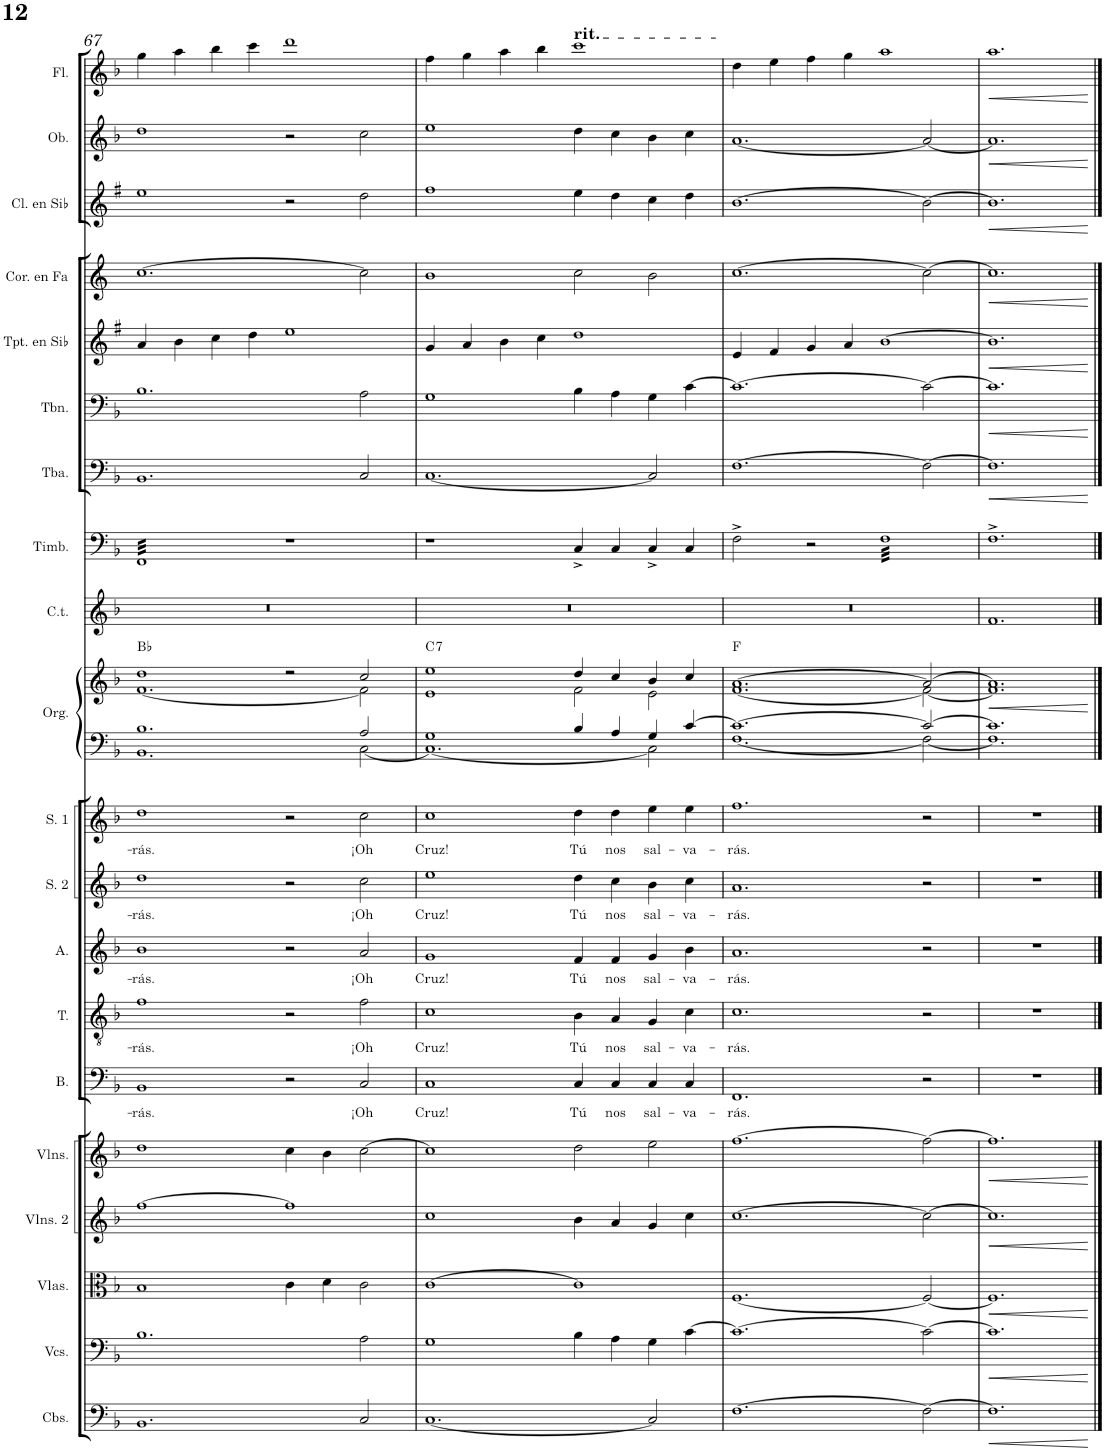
**kern	**dynam	**kern	**dynam	**kern	**dynam	**kern	**dynam	**kern	**dynam	**kern	**text	**kern	**text	**kern	**text	**kern	**text	**kern	**text	**kern	**kern	**dynam	**harte	**kern	**kern	**kern	**dynam	**kern	**dynam	**kern	**dynam	**kern	**dynam	**kern	**dynam	**kern	**dynam	**kern	**dynam
*part20	*part20	*part19	*part19	*part18	*part18	*part17	*part17	*part16	*part16	*part15	*part15	*part14	*part14	*part13	*part13	*part12	*part12	*part11	*part11	*part10	*part10	*part10	*part10	*part9	*part8	*part7	*part7	*part6	*part6	*part5	*part5	*part4	*part4	*part3	*part3	*part2	*part2	*part1	*part1
*staff21	*staff21	*staff20	*staff20	*staff19	*staff19	*staff18	*staff18	*staff17	*staff17	*staff16	*staff16	*staff15	*staff15	*staff14	*staff14	*staff13	*staff13	*staff12	*staff12	*staff11	*staff10	*staff10/11	*	*staff9	*staff8	*staff7	*staff7	*staff6	*staff6	*staff5	*staff5	*staff4	*staff4	*staff3	*staff3	*staff2	*staff2	*staff1	*staff1
*I"Contrabajos	*	*I"Violonchelos	*	*I"Violas	*	*I"Violines 2	*	*I"Violines	*	*I"Bajo	*	*I"Tenor	*	*I"Alto	*	*I"Soprano 2	*	*I"Soprano 1	*	*I"Órgano	*	*	*	*I"Campanas tubulares	*I"Timbales	*I"Tuba	*	*I"Trombón	*	*I"Trompeta en Sib	*	*I"Corno en Fa	*	*I"Clarinete en Sib	*	*I"Oboe	*	*I"Flauta	*
*I'Cbs.	*	*I'Vcs.	*	*I'Vlas.	*	*I'Vlns. 2	*	*I'Vlns.	*	*I'B.	*	*I'T.	*	*I'A.	*	*I'S. 2	*	*I'S. 1	*	*	*	*	*	*I'C.t.	*I'Timb.	*I'Tba.	*	*I'Tbn.	*	*I'Tpt. en Sib	*	*I'Cor. en Fa	*	*I'Cl. en Sib	*	*I'Ob.	*	*I'Fl.	*
!!LO:PB:g=z
*clefF4	*	*clefF4	*	*clefC3	*	*clefG2	*	*clefG2	*	*clefF4	*	*clefGv2	*	*clefG2	*	*clefG2	*	*clefG2	*	*clefF4	*clefG2	*	*	*clefG2	*clefF4	*clefF4	*	*clefF4	*	*clefG2	*	*clefG2	*	*clefG2	*	*clefG2	*	*clefG2	*
*Trd7c12	*	*	*	*	*	*	*	*	*	*	*	*	*	*	*	*	*	*	*	*	*	*	*	*	*	*	*	*	*	*Trd1c2	*	*Trd4c7	*	*Trd1c2	*	*	*	*	*
*k[b-]	*	*k[b-]	*	*k[b-]	*	*k[b-]	*	*k[b-]	*	*k[b-]	*	*k[b-]	*	*k[b-]	*	*k[b-]	*	*k[b-]	*	*k[b-]	*k[b-]	*	*	*k[b-]	*k[b-]	*k[b-]	*	*k[b-]	*	*k[f#]	*	*k[]	*	*k[f#]	*	*k[b-]	*	*k[b-]	*
*M4/2	*	*M4/2	*	*M4/2	*	*M4/2	*	*M4/2	*	*M4/2	*	*M4/2	*	*M4/2	*	*M4/2	*	*M4/2	*	*M4/2	*M4/2	*	*	*M4/2	*M4/2	*M4/2	*	*M4/2	*	*M4/2	*	*M4/2	*	*M4/2	*	*M4/2	*	*M4/2	*
=67	=67	=67	=67	=67	=67	=67	=67	=67	=67	=67	=67	=67	=67	=67	=67	=67	=67	=67	=67	=67	=67	=67	=67	=67	=67	=67	=67	=67	=67	=67	=67	=67	=67	=67	=67	=67	=67	=67	=67
!	!	!	!	!	!	!	!	!	!	!	!LO:LY:b	!	!LO:LY:b	!	!LO:LY:b	!	!LO:LY:b	!	!LO:LY:b	!	!	!	!	!	!	!	!	!	!	!	!	!	!	!	!	!	!	!	!
*	*	*	*	*	*	*	*	*	*	*	*	*	*	*	*	*	*	*	*	*^	*^	*	*	*	*	*	*	*	*	*	*	*	*	*	*	*	*	*	*
*	*	*	*	*	*	*	*	*	*	*	*	*	*	*	*	*	*	*	*	*	*	*	*	*	*	*	*tremolo	*	*	*	*	*	*	*	*	*	*	*	*	*	*
1.BB-	.	1.B-	.	1B-	.	[1ff	.	1dd	.	1BB-	-rás.	1f	-rás.	1b-	-rás.	1dd	-rás.	1dd	-rás.	1.B-	1.BB-	1dd	[1.f	.	Bb:maj	0r	32FFLLL	1.BB-	.	1.B-	.	4a/	.	[1.cc	.	1ee	.	1dd	.	4gg\	.
.	.	.	.	.	.	.	.	.	.	.	.	.	.	.	.	.	.	.	.	.	.	.	.	.	.	.	32FF	.	.	.	.	.	.	.	.	.	.	.	.	.	.
.	.	.	.	.	.	.	.	.	.	.	.	.	.	.	.	.	.	.	.	.	.	.	.	.	.	.	32FF	.	.	.	.	.	.	.	.	.	.	.	.	.	.
.	.	.	.	.	.	.	.	.	.	.	.	.	.	.	.	.	.	.	.	.	.	.	.	.	.	.	32FF	.	.	.	.	.	.	.	.	.	.	.	.	.	.
.	.	.	.	.	.	.	.	.	.	.	.	.	.	.	.	.	.	.	.	.	.	.	.	.	.	.	32FF	.	.	.	.	.	.	.	.	.	.	.	.	.	.
.	.	.	.	.	.	.	.	.	.	.	.	.	.	.	.	.	.	.	.	.	.	.	.	.	.	.	32FF	.	.	.	.	.	.	.	.	.	.	.	.	.	.
.	.	.	.	.	.	.	.	.	.	.	.	.	.	.	.	.	.	.	.	.	.	.	.	.	.	.	32FF	.	.	.	.	.	.	.	.	.	.	.	.	.	.
.	.	.	.	.	.	.	.	.	.	.	.	.	.	.	.	.	.	.	.	.	.	.	.	.	.	.	32FF	.	.	.	.	.	.	.	.	.	.	.	.	.	.
.	.	.	.	.	.	.	.	.	.	.	.	.	.	.	.	.	.	.	.	.	.	.	.	.	.	.	32FF	.	.	.	.	4b\	.	.	.	.	.	.	.	4aa\	.
.	.	.	.	.	.	.	.	.	.	.	.	.	.	.	.	.	.	.	.	.	.	.	.	.	.	.	32FF	.	.	.	.	.	.	.	.	.	.	.	.	.	.
.	.	.	.	.	.	.	.	.	.	.	.	.	.	.	.	.	.	.	.	.	.	.	.	.	.	.	32FF	.	.	.	.	.	.	.	.	.	.	.	.	.	.
.	.	.	.	.	.	.	.	.	.	.	.	.	.	.	.	.	.	.	.	.	.	.	.	.	.	.	32FF	.	.	.	.	.	.	.	.	.	.	.	.	.	.
.	.	.	.	.	.	.	.	.	.	.	.	.	.	.	.	.	.	.	.	.	.	.	.	.	.	.	32FF	.	.	.	.	.	.	.	.	.	.	.	.	.	.
.	.	.	.	.	.	.	.	.	.	.	.	.	.	.	.	.	.	.	.	.	.	.	.	.	.	.	32FF	.	.	.	.	.	.	.	.	.	.	.	.	.	.
.	.	.	.	.	.	.	.	.	.	.	.	.	.	.	.	.	.	.	.	.	.	.	.	.	.	.	32FF	.	.	.	.	.	.	.	.	.	.	.	.	.	.
.	.	.	.	.	.	.	.	.	.	.	.	.	.	.	.	.	.	.	.	.	.	.	.	.	.	.	32FF	.	.	.	.	.	.	.	.	.	.	.	.	.	.
.	.	.	.	.	.	.	.	.	.	.	.	.	.	.	.	.	.	.	.	.	.	.	.	.	.	.	32FF	.	.	.	.	4cc\	.	.	.	.	.	.	.	4bb-\	.
.	.	.	.	.	.	.	.	.	.	.	.	.	.	.	.	.	.	.	.	.	.	.	.	.	.	.	32FF	.	.	.	.	.	.	.	.	.	.	.	.	.	.
.	.	.	.	.	.	.	.	.	.	.	.	.	.	.	.	.	.	.	.	.	.	.	.	.	.	.	32FF	.	.	.	.	.	.	.	.	.	.	.	.	.	.
.	.	.	.	.	.	.	.	.	.	.	.	.	.	.	.	.	.	.	.	.	.	.	.	.	.	.	32FF	.	.	.	.	.	.	.	.	.	.	.	.	.	.
.	.	.	.	.	.	.	.	.	.	.	.	.	.	.	.	.	.	.	.	.	.	.	.	.	.	.	32FF	.	.	.	.	.	.	.	.	.	.	.	.	.	.
.	.	.	.	.	.	.	.	.	.	.	.	.	.	.	.	.	.	.	.	.	.	.	.	.	.	.	32FF	.	.	.	.	.	.	.	.	.	.	.	.	.	.
.	.	.	.	.	.	.	.	.	.	.	.	.	.	.	.	.	.	.	.	.	.	.	.	.	.	.	32FF	.	.	.	.	.	.	.	.	.	.	.	.	.	.
.	.	.	.	.	.	.	.	.	.	.	.	.	.	.	.	.	.	.	.	.	.	.	.	.	.	.	32FF	.	.	.	.	.	.	.	.	.	.	.	.	.	.
.	.	.	.	.	.	.	.	.	.	.	.	.	.	.	.	.	.	.	.	.	.	.	.	.	.	.	32FF	.	.	.	.	4dd\	.	.	.	.	.	.	.	4ccc\	.
.	.	.	.	.	.	.	.	.	.	.	.	.	.	.	.	.	.	.	.	.	.	.	.	.	.	.	32FF	.	.	.	.	.	.	.	.	.	.	.	.	.	.
.	.	.	.	.	.	.	.	.	.	.	.	.	.	.	.	.	.	.	.	.	.	.	.	.	.	.	32FF	.	.	.	.	.	.	.	.	.	.	.	.	.	.
.	.	.	.	.	.	.	.	.	.	.	.	.	.	.	.	.	.	.	.	.	.	.	.	.	.	.	32FF	.	.	.	.	.	.	.	.	.	.	.	.	.	.
.	.	.	.	.	.	.	.	.	.	.	.	.	.	.	.	.	.	.	.	.	.	.	.	.	.	.	32FF	.	.	.	.	.	.	.	.	.	.	.	.	.	.
.	.	.	.	.	.	.	.	.	.	.	.	.	.	.	.	.	.	.	.	.	.	.	.	.	.	.	32FF	.	.	.	.	.	.	.	.	.	.	.	.	.	.
.	.	.	.	.	.	.	.	.	.	.	.	.	.	.	.	.	.	.	.	.	.	.	.	.	.	.	32FF	.	.	.	.	.	.	.	.	.	.	.	.	.	.
.	.	.	.	.	.	.	.	.	.	.	.	.	.	.	.	.	.	.	.	.	.	.	.	.	.	.	32FFJJJ	.	.	.	.	.	.	.	.	.	.	.	.	.	.
*	*	*	*	*	*	*	*	*	*	*	*	*	*	*	*	*	*	*	*	*	*	*	*	*	*	*	*Xtremolo	*	*	*	*	*	*	*	*	*	*	*	*	*	*
.	.	.	.	4c\	.	1ff]	.	4cc\	.	2r	.	2r	.	2r	.	2r	.	2r	.	.	.	2r	.	.	.	.	1r	.	.	.	.	1ee	.	.	.	2r	.	2r	.	1ddd	.
.	.	.	.	4d\	.	.	.	4b-\	.	.	.	.	.	.	.	.	.	.	.	.	.	.	.	.	.	.	.	.	.	.	.	.	.	.	.	.	.	.	.	.	.
!	!	!	!	!	!	!	!	!	!	!	!LO:LY:b	!	!LO:LY:b	!	!LO:LY:b	!	!LO:LY:b	!	!LO:LY:b	!	!	!	!	!	!	!	!	!	!	!	!	!	!	!	!	!	!	!	!	!	!
2C/	.	2A\	.	2c\	.	.	.	[2cc\	.	2C/	¡Oh	2f\	¡Oh	2a/	¡Oh	2cc\	¡Oh	2cc\	¡Oh	2A/	[2C\	2cc/	2f\]	.	.	.	.	2C/	.	2A\	.	.	.	2cc\]	.	2dd\	.	2cc\	.	.	.
=68	=68	=68	=68	=68	=68	=68	=68	=68	=68	=68	=68	=68	=68	=68	=68	=68	=68	=68	=68	=68	=68	=68	=68	=68	=68	=68	=68	=68	=68	=68	=68	=68	=68	=68	=68	=68	=68	=68	=68	=68	=68
!	!	!	!	!	!	!	!	!	!	!	!LO:LY:b	!	!LO:LY:b	!	!LO:LY:b	!	!LO:LY:b	!	!LO:LY:b	!	!	!	!	!	!LO:H:kt=7	!	!	!	!	!	!	!	!	!	!	!	!	!	!	!	!
[1.C	.	1G	.	[1c	.	1cc	.	1cc]	.	1C	Cruz!	1c	Cruz!	1g	Cruz!	1ee	Cruz!	1cc	Cruz!	1G	1.C_	1ee	1e	.	C:7	0r	1r	[1.C	.	1G	.	4g/	.	1b	.	1ff#	.	1ee	.	4ff\	.
.	.	.	.	.	.	.	.	.	.	.	.	.	.	.	.	.	.	.	.	.	.	.	.	.	.	.	.	.	.	.	.	4a/	.	.	.	.	.	.	.	4gg\	.
.	.	.	.	.	.	.	.	.	.	.	.	.	.	.	.	.	.	.	.	.	.	.	.	.	.	.	.	.	.	.	.	4b\	.	.	.	.	.	.	.	4aa\	.
.	.	.	.	.	.	.	.	.	.	.	.	.	.	.	.	.	.	.	.	.	.	.	.	.	.	.	.	.	.	.	.	4cc\	.	.	.	.	.	.	.	4bb-\	.
!	!	!	!	!	!	!	!	!	!	!	!	!	!	!	!	!	!	!	!	!	!	!	!	!	!	!	!	!	!	!	!	!	!	!	!	!	!	!	!	!LO:TX:a:t=rit.	!
!	!	!	!	!	!	!	!	!	!	!	!LO:LY:b	!	!LO:LY:b	!	!LO:LY:b	!	!LO:LY:b	!	!LO:LY:b	!	!	!	!	!	!	!	!	!	!	!	!	!	!	!	!	!	!	!	!	!	!
.	.	4B-\	.	1c]	.	4b-\	.	2dd\	.	4C/	Tú	4B-\	Tú	4f/	Tú	4dd\	Tú	4dd\	Tú	4B-/	.	4dd/	2f\	.	.	.	4C^/	.	.	4B-\	.	1dd	.	2cc\	.	4ee\	.	4dd\	.	1ccc	.
!	!	!	!	!	!	!	!	!	!	!	!LO:LY:b	!	!LO:LY:b	!	!LO:LY:b	!	!LO:LY:b	!	!LO:LY:b	!	!	!	!	!	!	!	!	!	!	!	!	!	!	!	!	!	!	!	!	!	!
.	.	4A\	.	.	.	4a/	.	.	.	4C/	nos	4A/	nos	4f/	nos	4cc\	nos	4dd\	nos	4A/	.	4cc/	.	.	.	.	4C/	.	.	4A\	.	.	.	.	.	4dd\	.	4cc\	.	.	.
!	!	!	!	!	!	!	!	!	!	!	!LO:LY:b	!	!LO:LY:b	!	!LO:LY:b	!	!LO:LY:b	!	!LO:LY:b	!	!	!	!	!	!	!	!	!	!	!	!	!	!	!	!	!	!	!	!	!	!
2C/]	.	4G\	.	.	.	4g/	.	2ee\	.	4C/	sal-	4G/	sal-	4g/	sal-	4b-\	sal-	4ee\	sal-	4G/	2C\]	4b-/	2e\	.	.	.	4C^/	2C/]	.	4G\	.	.	.	2b\	.	4cc\	.	4b-\	.	.	.
!	!	!	!	!	!	!	!	!	!	!	!LO:LY:b	!	!LO:LY:b	!	!LO:LY:b	!	!LO:LY:b	!	!LO:LY:b	!	!	!	!	!	!	!	!	!	!	!	!	!	!	!	!	!	!	!	!	!	!
.	.	[4c\	.	.	.	4cc\	.	.	.	4C/	-va-	4c\	-va-	4b-\	-va-	4cc\	-va-	4ee\	-va-	[4c/	.	4cc/	.	.	.	.	4C/	.	.	[4c\	.	.	.	.	.	4dd\	.	4cc\	.	.	.
=69	=69	=69	=69	=69	=69	=69	=69	=69	=69	=69	=69	=69	=69	=69	=69	=69	=69	=69	=69	=69	=69	=69	=69	=69	=69	=69	=69	=69	=69	=69	=69	=69	=69	=69	=69	=69	=69	=69	=69	=69	=69
!	!	!	!	!	!	!	!	!	!	!	!LO:LY:b	!	!LO:LY:b	!	!LO:LY:b	!	!LO:LY:b	!	!LO:LY:b	!	!	!	!	!	!	!	!	!	!	!	!	!	!	!	!	!	!	!	!	!	!
[1.F	.	1.c_	.	[1.F	.	[1.cc	.	[1.ff	.	1.FF	-rás.	1.c	-rás.	1.a	-rás.	1.a	-rás.	1.ff	-rás.	1.c_	[1.F	[1.a	[1.f	.	F:maj	0r	2F^\	[1.F	.	1.c_	.	4e/	.	[1.cc	.	[1.b	.	[1.a	.	4dd\	.
.	.	.	.	.	.	.	.	.	.	.	.	.	.	.	.	.	.	.	.	.	.	.	.	.	.	.	.	.	.	.	.	4f#/	.	.	.	.	.	.	.	4ee\	.
.	.	.	.	.	.	.	.	.	.	.	.	.	.	.	.	.	.	.	.	.	.	.	.	.	.	.	2r	.	.	.	.	4g/	.	.	.	.	.	.	.	4ff\	.
.	.	.	.	.	.	.	.	.	.	.	.	.	.	.	.	.	.	.	.	.	.	.	.	.	.	.	.	.	.	.	.	4a/	.	.	.	.	.	.	.	4gg\	.
*	*	*	*	*	*	*	*	*	*	*	*	*	*	*	*	*	*	*	*	*	*	*	*	*	*	*	*tremolo	*	*	*	*	*	*	*	*	*	*	*	*	*	*
.	.	.	.	.	.	.	.	.	.	.	.	.	.	.	.	.	.	.	.	.	.	.	.	.	.	.	32FLLL	.	.	.	.	[1b	.	.	.	.	.	.	.	1aa	.
.	.	.	.	.	.	.	.	.	.	.	.	.	.	.	.	.	.	.	.	.	.	.	.	.	.	.	32F	.	.	.	.	.	.	.	.	.	.	.	.	.	.
.	.	.	.	.	.	.	.	.	.	.	.	.	.	.	.	.	.	.	.	.	.	.	.	.	.	.	32F	.	.	.	.	.	.	.	.	.	.	.	.	.	.
.	.	.	.	.	.	.	.	.	.	.	.	.	.	.	.	.	.	.	.	.	.	.	.	.	.	.	32F	.	.	.	.	.	.	.	.	.	.	.	.	.	.
.	.	.	.	.	.	.	.	.	.	.	.	.	.	.	.	.	.	.	.	.	.	.	.	.	.	.	32F	.	.	.	.	.	.	.	.	.	.	.	.	.	.
.	.	.	.	.	.	.	.	.	.	.	.	.	.	.	.	.	.	.	.	.	.	.	.	.	.	.	32F	.	.	.	.	.	.	.	.	.	.	.	.	.	.
.	.	.	.	.	.	.	.	.	.	.	.	.	.	.	.	.	.	.	.	.	.	.	.	.	.	.	32F	.	.	.	.	.	.	.	.	.	.	.	.	.	.
.	.	.	.	.	.	.	.	.	.	.	.	.	.	.	.	.	.	.	.	.	.	.	.	.	.	.	32F	.	.	.	.	.	.	.	.	.	.	.	.	.	.
.	.	.	.	.	.	.	.	.	.	.	.	.	.	.	.	.	.	.	.	.	.	.	.	.	.	.	32F	.	.	.	.	.	.	.	.	.	.	.	.	.	.
.	.	.	.	.	.	.	.	.	.	.	.	.	.	.	.	.	.	.	.	.	.	.	.	.	.	.	32F	.	.	.	.	.	.	.	.	.	.	.	.	.	.
.	.	.	.	.	.	.	.	.	.	.	.	.	.	.	.	.	.	.	.	.	.	.	.	.	.	.	32F	.	.	.	.	.	.	.	.	.	.	.	.	.	.
.	.	.	.	.	.	.	.	.	.	.	.	.	.	.	.	.	.	.	.	.	.	.	.	.	.	.	32F	.	.	.	.	.	.	.	.	.	.	.	.	.	.
.	.	.	.	.	.	.	.	.	.	.	.	.	.	.	.	.	.	.	.	.	.	.	.	.	.	.	32F	.	.	.	.	.	.	.	.	.	.	.	.	.	.
.	.	.	.	.	.	.	.	.	.	.	.	.	.	.	.	.	.	.	.	.	.	.	.	.	.	.	32F	.	.	.	.	.	.	.	.	.	.	.	.	.	.
.	.	.	.	.	.	.	.	.	.	.	.	.	.	.	.	.	.	.	.	.	.	.	.	.	.	.	32F	.	.	.	.	.	.	.	.	.	.	.	.	.	.
.	.	.	.	.	.	.	.	.	.	.	.	.	.	.	.	.	.	.	.	.	.	.	.	.	.	.	32F	.	.	.	.	.	.	.	.	.	.	.	.	.	.
2F\_	.	2c\_	.	2F/_	.	2cc\_	.	2ff\_	.	2r	.	2r	.	2r	.	2r	.	2r	.	2c/_	2F\_	2a/_	2f\_	.	.	.	32F	2F\_	.	2c\_	.	.	.	2cc\_	.	2b\_	.	2a/_	.	.	.
.	.	.	.	.	.	.	.	.	.	.	.	.	.	.	.	.	.	.	.	.	.	.	.	.	.	.	32F	.	.	.	.	.	.	.	.	.	.	.	.	.	.
.	.	.	.	.	.	.	.	.	.	.	.	.	.	.	.	.	.	.	.	.	.	.	.	.	.	.	32F	.	.	.	.	.	.	.	.	.	.	.	.	.	.
.	.	.	.	.	.	.	.	.	.	.	.	.	.	.	.	.	.	.	.	.	.	.	.	.	.	.	32F	.	.	.	.	.	.	.	.	.	.	.	.	.	.
.	.	.	.	.	.	.	.	.	.	.	.	.	.	.	.	.	.	.	.	.	.	.	.	.	.	.	32F	.	.	.	.	.	.	.	.	.	.	.	.	.	.
.	.	.	.	.	.	.	.	.	.	.	.	.	.	.	.	.	.	.	.	.	.	.	.	.	.	.	32F	.	.	.	.	.	.	.	.	.	.	.	.	.	.
.	.	.	.	.	.	.	.	.	.	.	.	.	.	.	.	.	.	.	.	.	.	.	.	.	.	.	32F	.	.	.	.	.	.	.	.	.	.	.	.	.	.
.	.	.	.	.	.	.	.	.	.	.	.	.	.	.	.	.	.	.	.	.	.	.	.	.	.	.	32F	.	.	.	.	.	.	.	.	.	.	.	.	.	.
.	.	.	.	.	.	.	.	.	.	.	.	.	.	.	.	.	.	.	.	.	.	.	.	.	.	.	32F	.	.	.	.	.	.	.	.	.	.	.	.	.	.
.	.	.	.	.	.	.	.	.	.	.	.	.	.	.	.	.	.	.	.	.	.	.	.	.	.	.	32F	.	.	.	.	.	.	.	.	.	.	.	.	.	.
.	.	.	.	.	.	.	.	.	.	.	.	.	.	.	.	.	.	.	.	.	.	.	.	.	.	.	32F	.	.	.	.	.	.	.	.	.	.	.	.	.	.
.	.	.	.	.	.	.	.	.	.	.	.	.	.	.	.	.	.	.	.	.	.	.	.	.	.	.	32F	.	.	.	.	.	.	.	.	.	.	.	.	.	.
.	.	.	.	.	.	.	.	.	.	.	.	.	.	.	.	.	.	.	.	.	.	.	.	.	.	.	32F	.	.	.	.	.	.	.	.	.	.	.	.	.	.
.	.	.	.	.	.	.	.	.	.	.	.	.	.	.	.	.	.	.	.	.	.	.	.	.	.	.	32F	.	.	.	.	.	.	.	.	.	.	.	.	.	.
.	.	.	.	.	.	.	.	.	.	.	.	.	.	.	.	.	.	.	.	.	.	.	.	.	.	.	32F	.	.	.	.	.	.	.	.	.	.	.	.	.	.
.	.	.	.	.	.	.	.	.	.	.	.	.	.	.	.	.	.	.	.	.	.	.	.	.	.	.	32FJJJ	.	.	.	.	.	.	.	.	.	.	.	.	.	.
*	*	*	*	*	*	*	*	*	*	*	*	*	*	*	*	*	*	*	*	*	*	*	*	*	*	*	*Xtremolo	*	*	*	*	*	*	*	*	*	*	*	*	*	*
=70	=70	=70	=70	=70	=70	=70	=70	=70	=70	=70	=70	=70	=70	=70	=70	=70	=70	=70	=70	=70	=70	=70	=70	=70	=70	=70	=70	=70	=70	=70	=70	=70	=70	=70	=70	=70	=70	=70	=70	=70	=70
!	!LO:HP:b	!	!LO:HP:b	!	!LO:HP:b	!	!LO:HP:b	!	!LO:HP:b	!	!	!	!	!	!	!	!	!	!	!	!	!	!	!LO:HP:b	!	!	!	!	!LO:HP:b	!	!LO:HP:b	!	!LO:HP:b	!	!LO:HP:b	!	!LO:HP:b	!	!LO:HP:b	!	!LO:HP:b
1.F]	<	1.c]	<	1.F]	<	1.cc]	<	1.ff]	<	0r	.	0r	.	0r	.	0r	.	0r	.	1.c]	1.F]	1.a]	1.f]	<	.	1.f	1.F^	1.F]	<	1.c]	<	1.b]	<	1.cc]	<	1.b]	<	1.a]	<	1.aa	<
2ryy	[	2ryy	[	2ryy	[	2ryy	[	2ryy	[	.	.	.	.	.	.	.	.	.	.	2ryy	2ryy	2ryy	2ryy	[	.	2ryy	2ryy	2ryy	[	2ryy	[	2ryy	[	2ryy	[	2ryy	[	2ryy	[	2ryy	[
*	*	*	*	*	*	*	*	*	*	*	*	*	*	*	*	*	*	*	*	*v	*v	*	*	*	*	*	*	*	*	*	*	*	*	*	*	*	*	*	*	*	*
*	*	*	*	*	*	*	*	*	*	*	*	*	*	*	*	*	*	*	*	*	*v	*v	*	*	*	*	*	*	*	*	*	*	*	*	*	*	*	*	*	*
==	==	==	==	==	==	==	==	==	==	==	==	==	==	==	==	==	==	==	==	==	==	==	==	==	==	==	==	==	==	==	==	==	==	==	==	==	==	==	==
*-	*-	*-	*-	*-	*-	*-	*-	*-	*-	*-	*-	*-	*-	*-	*-	*-	*-	*-	*-	*-	*-	*-	*-	*-	*-	*-	*-	*-	*-	*-	*-	*-	*-	*-	*-	*-	*-	*-	*-
